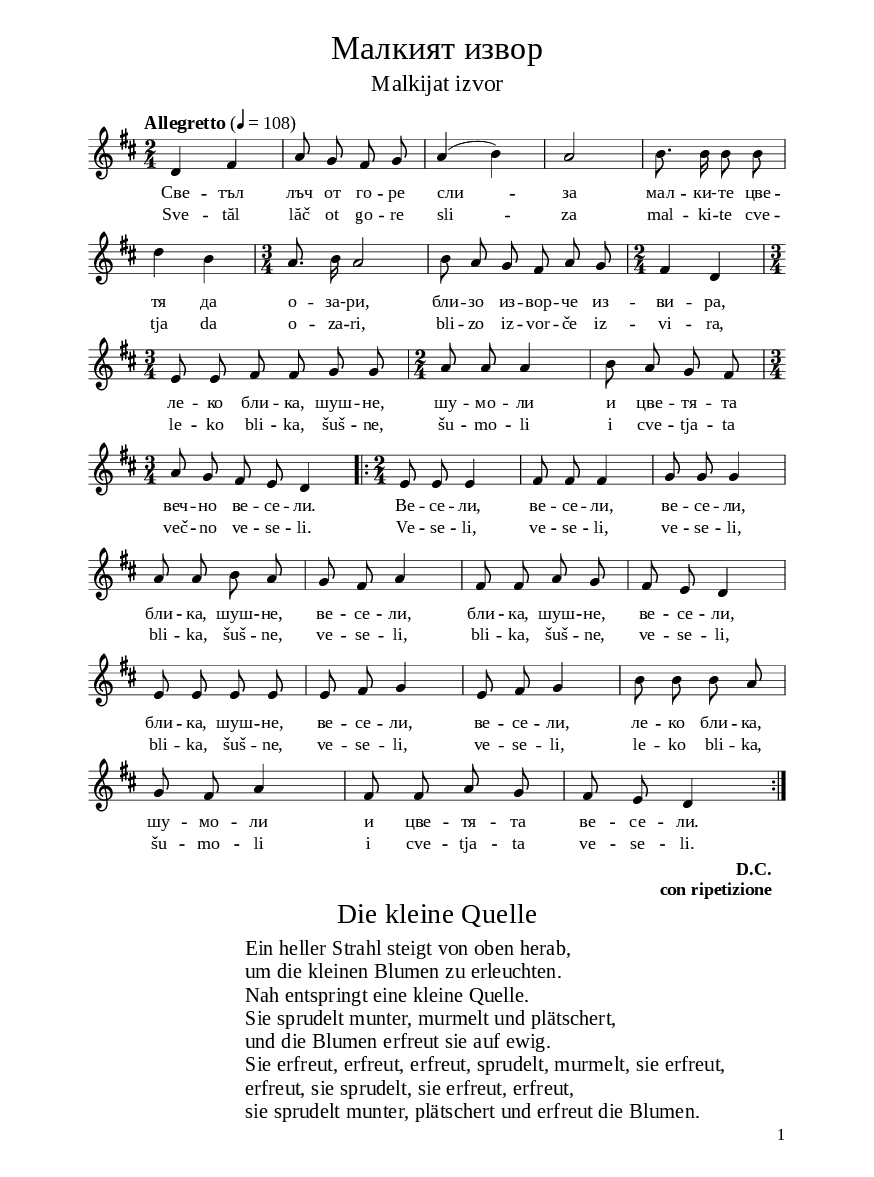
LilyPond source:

\version "2.24.4"

% include paper part and global functions
\include "include/globals.ily"

\bookpart {
  \label #'ref099
  \tocItem \markup "Малкият извор – Malkijat izvor"
  \include "include/bookpart-paper.ily"
  \score {
    \include "include/score-layout.ily"


    \new Voice \absolute  {
      \clef treble
      \key d \major
      \time 2/4
      \tempoFunc "Allegretto" 4 "108"
      \autoBeamOff

      d'4 fis'4 | a'8 g'8 fis'8 g'8| a'4 ( b' ) | a'2 |b'8. b'16 b'8 b'8 | \break

      d''4 b'4 |  \time 3/4 a'8. b'16  a'2 | b'8 a'8 g'8 fis'8 a'8 g'8 | \time 2/4 fis'4 d'4 | \break

      \time 3/4 e'8 e'8 fis' fis' g'8 g' | \time 2/4 a' a' a'4 | b'8 a' g' fis' \break

      \time 3/4 a'8 g' fis' e' d'4  |  \bar ".|:"
      \time 2/4 e'8 e' e'4 | fis'8 fis'  fis'4 | g'8 g'  g'4 |\break

      a'8 a' b' a' | g' fis'  a'4 | fis'8 fis' a'8 g'|  fis' e'  d'4| \break

      e'8 e' e' e'| e' fis'  g'4 | e'8 fis' g'4 | b'8 b'8  b'8 a'8 \break |

      g'8 fis'8 a'4 | fis'8 fis' a'8 g'| fis' e' d'4 | \bar ":|."

    }

    \addlyrics {
      Све -- тъл лъч от го -- ре сли  --  за
      мал -- "ки-" -- те цве -- тя да о -- "за-" -- ри,
      бли -- зо из -- вор -- че из -- ви -- ра,
      ле -- ко бли -- ка, шуш  -- не, шу -- мо -- ли
      и цве -- тя -- та веч -- но ве -- се -- ли.
      Ве -- се -- ли, ве -- се -- ли, ве -- се -- ли,
      бли -- ка, шуш -- не, ве -- се -- ли,
      бли -- ка, шуш -- не, ве -- се -- ли,
      бли -- ка, шуш -- не, ве -- се -- ли,
      ве -- се -- ли, ле -- ко бли  -- ка, шу --  мо -- ли
      и цве -- тя -- та ве -- се -- ли. Ве -- се -- ли.
    }


    \addlyrics {
      Sve -- tăl lăč ot go -- re sli  --  za
      mal -- ki -- te cve -- tja da o -- za -- ri,
      bli -- zo iz -- vor -- če iz -- vi -- ra,
      le -- ko bli -- ka, šuš  -- ne, šu -- mo -- li
      i cve -- tja -- ta več -- no ve -- se -- li.
      Ve -- se -- li, ve -- se -- li, ve -- se -- li,
      bli -- ka, šuš -- ne, ve -- se -- li,
      bli -- ka, šuš -- ne, ve -- se -- li,
      bli -- ka, šuš -- ne, ve -- se -- li,
      ve -- se -- li, le -- ko bli  -- ka, šu --  mo -- li
      i cve -- tja -- ta ve -- se -- li. Ve -- se -- li.
    }



    \header {
      title = \titleFunc "Малкият извор" "Malkijat izvor"
    }

    \midi{}

  } % score
  \markup \empty-one
  \markup \dc-two "D.C.""con ripetizione"

  %

  % include foreign translation(s) of the song

  \version "2.24.4"

\markup \fill-line { \fontsize #deTitleFontSize "Die kleine Quelle" }
\markup \null
\markup \null
\markup \abs-fontsize #10 {
  \hspace #20
  \override #`(baseline-skip . ,deCoupletBaselineSkip)

  \column {  
    \line { " " Ein heller Strahl steigt von oben herab,  }

    \line { " " um die kleinen Blumen zu erleuchten.   }

    \line { " " Nah entspringt eine kleine Quelle.  }

    \line { " " Sie sprudelt munter, murmelt und plätschert,  }

    \line { " " und die Blumen erfreut sie auf ewig.   }

    \line { " " Sie erfreut, erfreut, erfreut, sprudelt, murmelt, sie erfreut,  }

    \line { " " erfreut, sie sprudelt, sie erfreut, erfreut, }

    \line { " "  sie sprudelt munter, plätschert und erfreut die Blumen.  }


  }


}


} % bookpart
